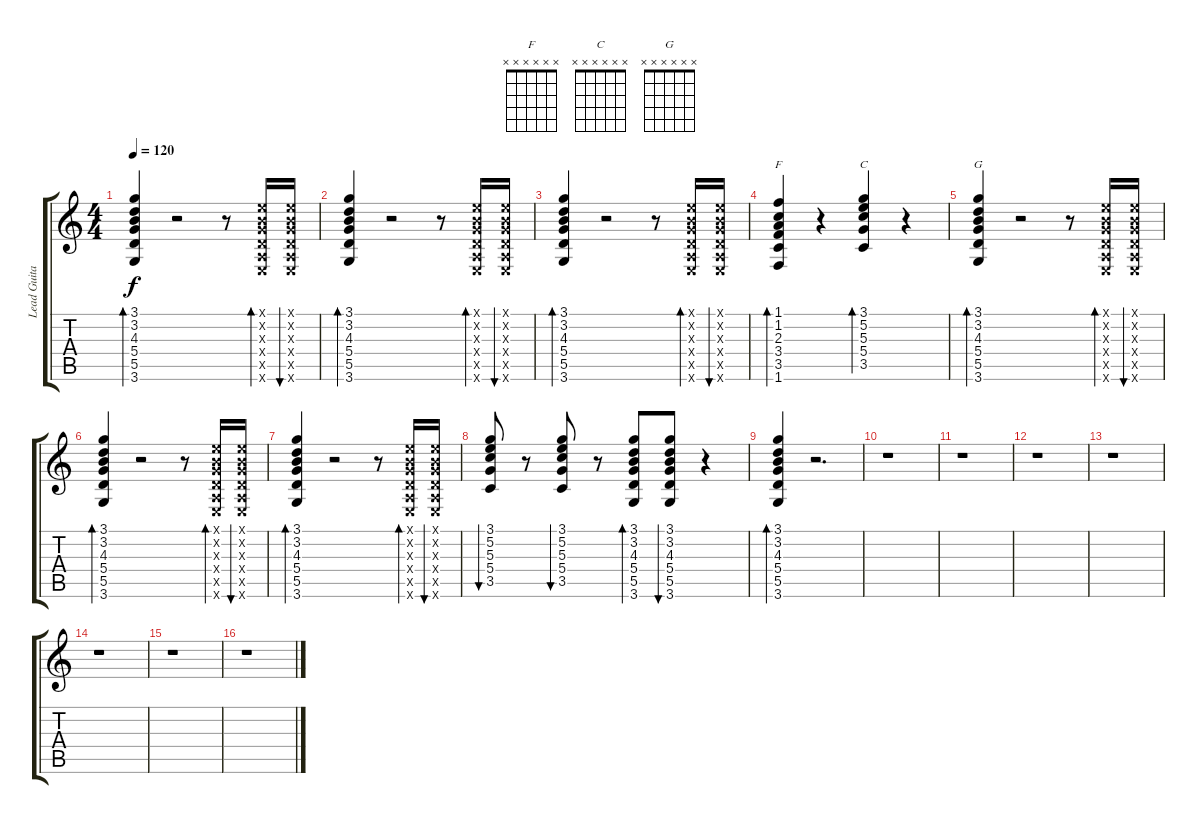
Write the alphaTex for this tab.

\track ("Lead Guitar" "Lead Guita") {instrument distortionguitar}
\staff {score tabs}
\tuning (E4 B3 G3 D3 A2 E2) {hide}
\chord ("F" x x x x x x) {firstfret 0}
\chord ("C" x x x x x x) {firstfret 0}
\chord ("G" x x x x x x) {firstfret 0}
\ts (4 4)
\tempo 120
\clef g2
\ks c
(3.1 3.2 4.3 5.4 5.5 3.6).4{bd 60 dy f} r.2 r.8 (0.1{x} 0.2{x} 0.3{x} 0.4{x} 0.5{x} 0.6{x}).16{bd 60} (0.1{x} 0.2{x} 0.3{x} 0.4{x} 0.5{x} 0.6{x}).16{bu 60} |
(3.1 3.2 4.3 5.4 5.5 3.6).4{bd 60} r.2 r.8 (0.1{x} 0.2{x} 0.3{x} 0.4{x} 0.5{x} 0.6{x}).16{bd 60} (0.1{x} 0.2{x} 0.3{x} 0.4{x} 0.5{x} 0.6{x}).16{bu 60} |
(3.1 3.2 4.3 5.4 5.5 3.6).4{bd 60} r.2 r.8 (0.1{x} 0.2{x} 0.3{x} 0.4{x} 0.5{x} 0.6{x}).16{bd 60} (0.1{x} 0.2{x} 0.3{x} 0.4{x} 0.5{x} 0.6{x}).16{bu 60} |
(1.1 1.2 2.3 3.4 3.5 1.6).4{bd 60 ch "F"} r.4 (3.1 5.2 5.3 5.4 3.5).4{bd 60 ch "C"} r.4 |
(3.1 3.2 4.3 5.4 5.5 3.6).4{bd 60 ch "G"} r.2 r.8 (0.1{x} 0.2{x} 0.3{x} 0.4{x} 0.5{x} 0.6{x}).16{bd 60} (0.1{x} 0.2{x} 0.3{x} 0.4{x} 0.5{x} 0.6{x}).16{bu 60} |
(3.1 3.2 4.3 5.4 5.5 3.6).4{bd 60} r.2 r.8 (0.1{x} 0.2{x} 0.3{x} 0.4{x} 0.5{x} 0.6{x}).16{bd 60} (0.1{x} 0.2{x} 0.3{x} 0.4{x} 0.5{x} 0.6{x}).16{bu 60} |
(3.1 3.2 4.3 5.4 5.5 3.6).4{bd 60} r.2 r.8 (0.1{x} 0.2{x} 0.3{x} 0.4{x} 0.5{x} 0.6{x}).16{bd 60} (0.1{x} 0.2{x} 0.3{x} 0.4{x} 0.5{x} 0.6{x}).16{bu 60} |
(3.1 5.2 5.3 5.4 3.5).8{bu 60} r.8 (3.1 5.2 5.3 5.4 3.5).8{bu 60} r.8 (3.1 3.2 4.3 5.4 5.5 3.6).8{bd 60} (3.1 3.2 4.3 5.4 5.5 3.6).8{bu 60} r.4 |
(3.1 3.2 4.3 5.4 5.5 3.6).4{bd 60} r.2{d} |
r.1 |
r.1 |
r.1 |
r.1 |
r.1 |
r.1 |
r.1
